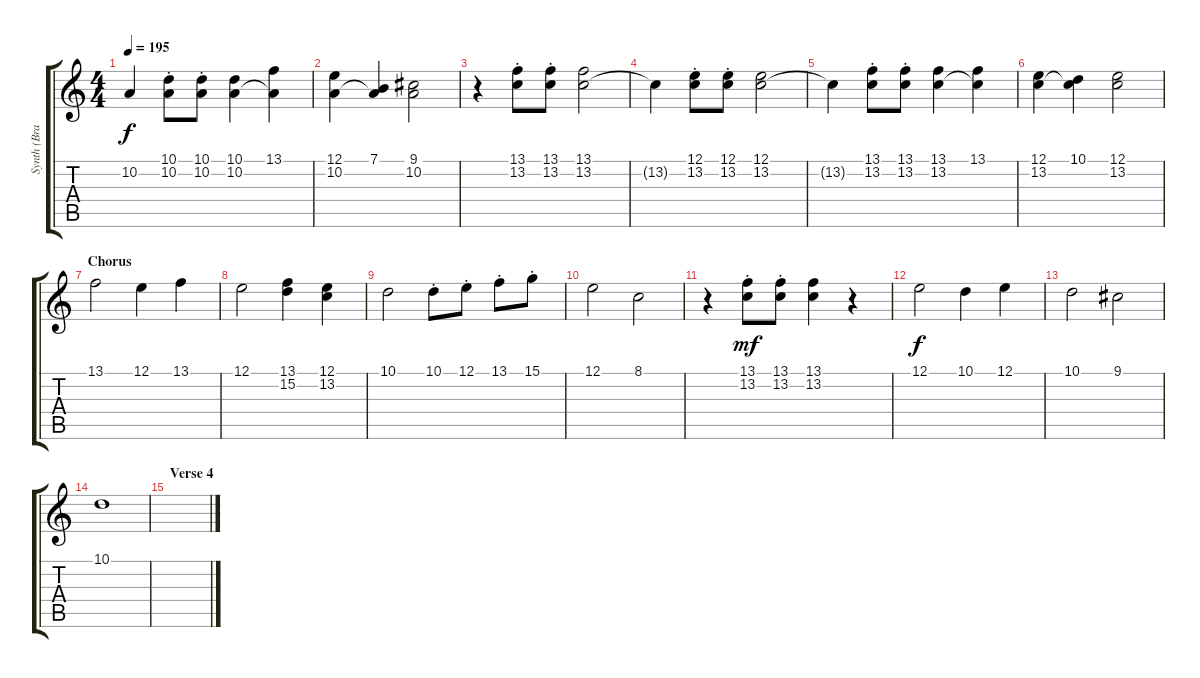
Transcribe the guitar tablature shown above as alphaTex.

\track ("Synth (Brass)" "Synth (Bra") {instrument brasssection}
\staff {score tabs}
\tuning (E4 B3 G3 D3 A2 E2) {hide}
\ts (4 4)
\tempo 195
\clef g2
\ks c
10.2{t}.4{dy f} (10.1{st} 10.2{st}).8 (10.1{st} 10.2{st}).8 (10.1 10.2).4 (13.1 10.2{t}).4 |
(12.1 10.2).4 (7.1 10.2{t}).4 (9.1 10.2).2 |
r.4 (13.1{st} 13.2{st}).8 (13.1{st} 13.2{st}).8 (13.1 13.2).2 |
13.2{t}.4 (12.1{st} 13.2{st}).8 (12.1{st} 13.2{st}).8 (12.1 13.2).2 |
13.2{t}.4 (13.1{st} 13.2{st}).8 (13.1{st} 13.2{st}).8 (13.1 13.2).4 (13.1 13.2{t}).4 |
(12.1 13.2).4 (10.1 13.2{t}).4 (12.1 13.2).2 |
\section ("" "Chorus")
13.1.2 12.1.4 13.1.4 |
12.1.2 (13.1 15.2).4 (12.1 13.2).4 |
10.1.2 10.1{st}.8 12.1{st}.8 13.1{st}.8 15.1{st}.8 |
12.1.2 8.1.2 |
r.4 (13.1{st} 13.2{st}).8{dy mf} (13.1{st} 13.2{st}).8 (13.1 13.2).4 r.4 |
12.1.2{dy f} 10.1.4 12.1.4 |
10.1.2 9.1.2 |
10.1.1 |
\section ("" "Verse 4")
